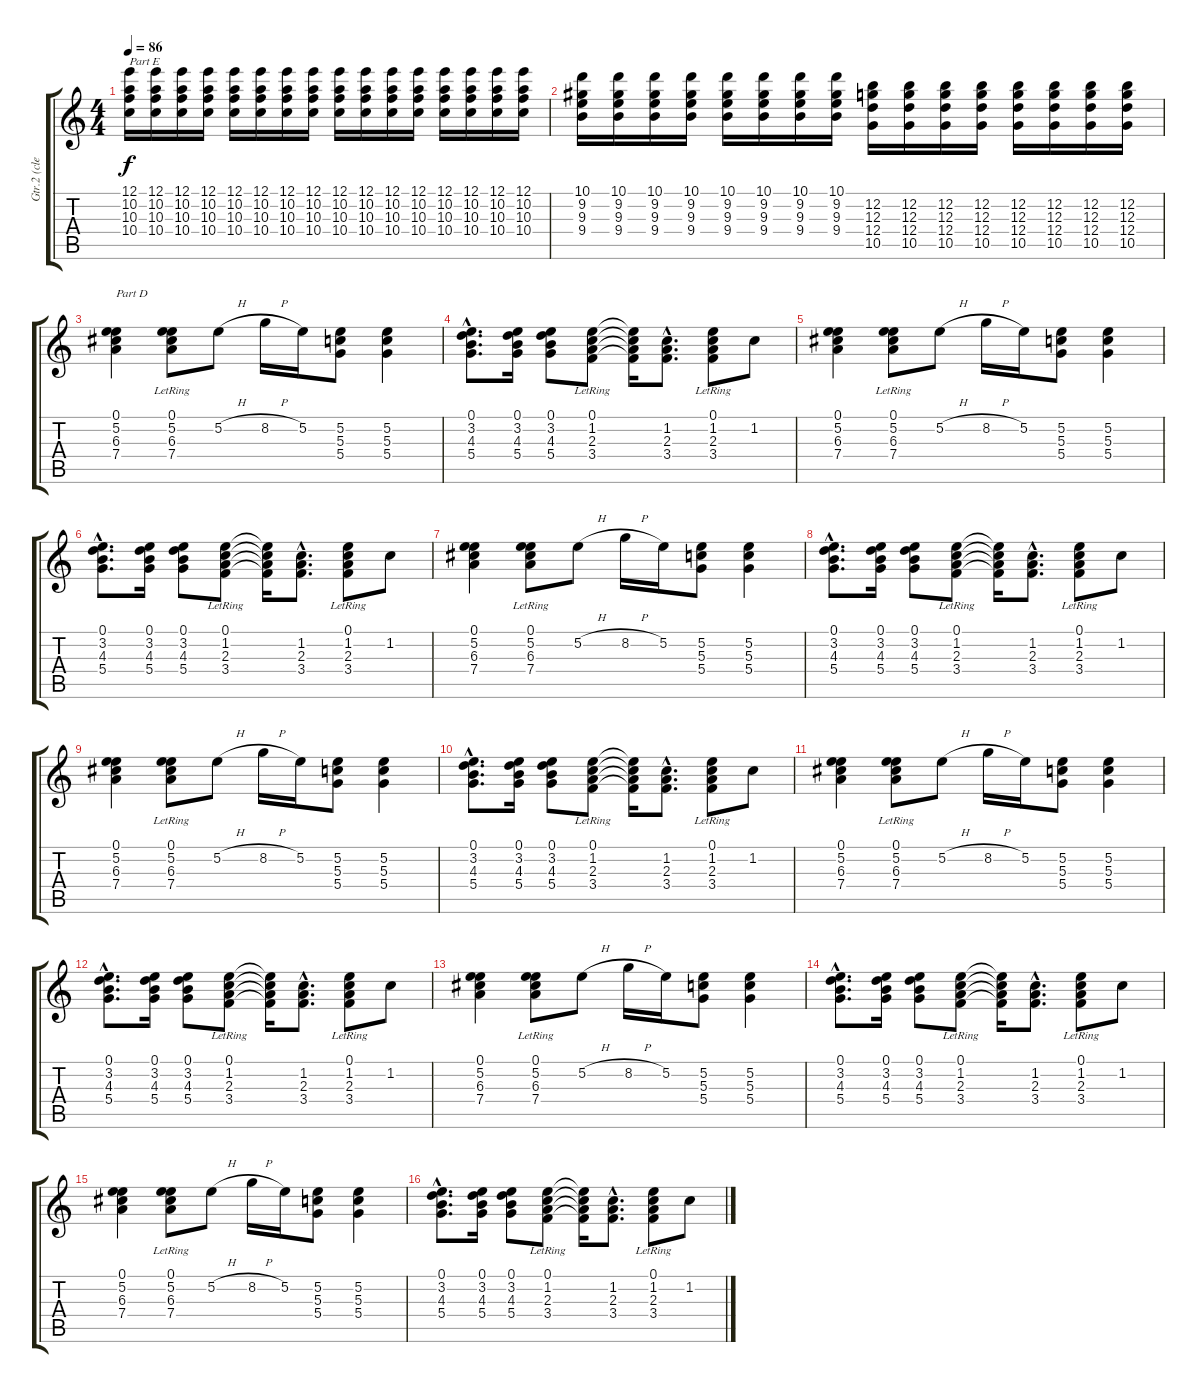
\track ("Gtr.2 (clean)" "Gtr.2 (cle") {instrument electricguitarclean}
\staff {score tabs}
\tuning (E4 B3 G3 D3 A2 E2) {hide}
\ts (4 4)
\tempo 86
\clef g2
\ks c
(12.1 10.2 10.3 10.4).16{txt "Part E" dy f} (12.1 10.2 10.3 10.4).16 (12.1 10.2 10.3 10.4).16 (12.1 10.2 10.3 10.4).16 (12.1 10.2 10.3 10.4).16 (12.1 10.2 10.3 10.4).16 (12.1 10.2 10.3 10.4).16 (12.1 10.2 10.3 10.4).16 (12.1 10.2 10.3 10.4).16 (12.1 10.2 10.3 10.4).16 (12.1 10.2 10.3 10.4).16 (12.1 10.2 10.3 10.4).16 (12.1 10.2 10.3 10.4).16 (12.1 10.2 10.3 10.4).16 (12.1 10.2 10.3 10.4).16 (12.1 10.2 10.3 10.4).16 |
(10.1 9.2 9.3 9.4).16 (10.1 9.2 9.3 9.4).16 (10.1 9.2 9.3 9.4).16 (10.1 9.2 9.3 9.4).16 (10.1 9.2 9.3 9.4).16 (10.1 9.2 9.3 9.4).16 (10.1 9.2 9.3 9.4).16 (10.1 9.2 9.3 9.4).16 (12.2 12.3 12.4 10.5).16 (12.2 12.3 12.4 10.5).16 (12.2 12.3 12.4 10.5).16 (12.2 12.3 12.4 10.5).16 (12.2 12.3 12.4 10.5).16 (12.2 12.3 12.4 10.5).16 (12.2 12.3 12.4 10.5).16 (12.2 12.3 12.4 10.5).16 |
(0.1 5.2 6.3 7.4).4{txt "Part D"} (0.1 5.2 6.3{lr} 7.4{lr}).8 5.2{h}.8 8.2{h}.16 5.2.16 (5.2 5.3 5.4).8 (5.2 5.3 5.4).4 |
(0.1{hac} 3.2{hac} 4.3{hac} 5.4{hac}).8{d} (0.1 3.2 4.3 5.4).16 (0.1 3.2 4.3 5.4).8 (0.1{lr} 1.2 2.3 3.4).8 (0.1{t} 1.2{t} 2.3{t} 3.4{t}).16 (1.2{hac} 2.3{hac} 3.4{hac}).8{d} (0.1{lr} 1.2 2.3{lr} 3.4{lr}).8 1.2.8 |
(0.1 5.2 6.3 7.4).4 (0.1 5.2 6.3{lr} 7.4{lr}).8 5.2{h}.8 8.2{h}.16 5.2.16 (5.2 5.3 5.4).8 (5.2 5.3 5.4).4 |
(0.1{hac} 3.2{hac} 4.3{hac} 5.4{hac}).8{d} (0.1 3.2 4.3 5.4).16 (0.1 3.2 4.3 5.4).8 (0.1{lr} 1.2 2.3 3.4).8 (0.1{t} 1.2{t} 2.3{t} 3.4{t}).16 (1.2{hac} 2.3{hac} 3.4{hac}).8{d} (0.1{lr} 1.2 2.3{lr} 3.4{lr}).8 1.2.8 |
(0.1 5.2 6.3 7.4).4 (0.1 5.2 6.3{lr} 7.4{lr}).8 5.2{h}.8 8.2{h}.16 5.2.16 (5.2 5.3 5.4).8 (5.2 5.3 5.4).4 |
(0.1{hac} 3.2{hac} 4.3{hac} 5.4{hac}).8{d} (0.1 3.2 4.3 5.4).16 (0.1 3.2 4.3 5.4).8 (0.1{lr} 1.2 2.3 3.4).8 (0.1{t} 1.2{t} 2.3{t} 3.4{t}).16 (1.2{hac} 2.3{hac} 3.4{hac}).8{d} (0.1{lr} 1.2 2.3{lr} 3.4{lr}).8 1.2.8 |
(0.1 5.2 6.3 7.4).4 (0.1 5.2 6.3{lr} 7.4{lr}).8 5.2{h}.8 8.2{h}.16 5.2.16 (5.2 5.3 5.4).8 (5.2 5.3 5.4).4 |
(0.1{hac} 3.2{hac} 4.3{hac} 5.4{hac}).8{d} (0.1 3.2 4.3 5.4).16 (0.1 3.2 4.3 5.4).8 (0.1{lr} 1.2 2.3 3.4).8 (0.1{t} 1.2{t} 2.3{t} 3.4{t}).16 (1.2{hac} 2.3{hac} 3.4{hac}).8{d} (0.1{lr} 1.2 2.3{lr} 3.4{lr}).8 1.2.8 |
(0.1 5.2 6.3 7.4).4 (0.1 5.2 6.3{lr} 7.4{lr}).8 5.2{h}.8 8.2{h}.16 5.2.16 (5.2 5.3 5.4).8 (5.2 5.3 5.4).4 |
(0.1{hac} 3.2{hac} 4.3{hac} 5.4{hac}).8{d} (0.1 3.2 4.3 5.4).16 (0.1 3.2 4.3 5.4).8 (0.1{lr} 1.2 2.3 3.4).8 (0.1{t} 1.2{t} 2.3{t} 3.4{t}).16 (1.2{hac} 2.3{hac} 3.4{hac}).8{d} (0.1{lr} 1.2 2.3{lr} 3.4{lr}).8 1.2.8 |
(0.1 5.2 6.3 7.4).4 (0.1 5.2 6.3{lr} 7.4{lr}).8 5.2{h}.8 8.2{h}.16 5.2.16 (5.2 5.3 5.4).8 (5.2 5.3 5.4).4 |
(0.1{hac} 3.2{hac} 4.3{hac} 5.4{hac}).8{d} (0.1 3.2 4.3 5.4).16 (0.1 3.2 4.3 5.4).8 (0.1{lr} 1.2 2.3 3.4).8 (0.1{t} 1.2{t} 2.3{t} 3.4{t}).16 (1.2{hac} 2.3{hac} 3.4{hac}).8{d} (0.1{lr} 1.2 2.3{lr} 3.4{lr}).8 1.2.8 |
(0.1 5.2 6.3 7.4).4 (0.1 5.2 6.3{lr} 7.4{lr}).8 5.2{h}.8 8.2{h}.16 5.2.16 (5.2 5.3 5.4).8 (5.2 5.3 5.4).4 |
(0.1{hac} 3.2{hac} 4.3{hac} 5.4{hac}).8{d} (0.1 3.2 4.3 5.4).16 (0.1 3.2 4.3 5.4).8 (0.1{lr} 1.2 2.3 3.4).8 (0.1{t} 1.2{t} 2.3{t} 3.4{t}).16 (1.2{hac} 2.3{hac} 3.4{hac}).8{d} (0.1{lr} 1.2 2.3{lr} 3.4{lr}).8 1.2.8
